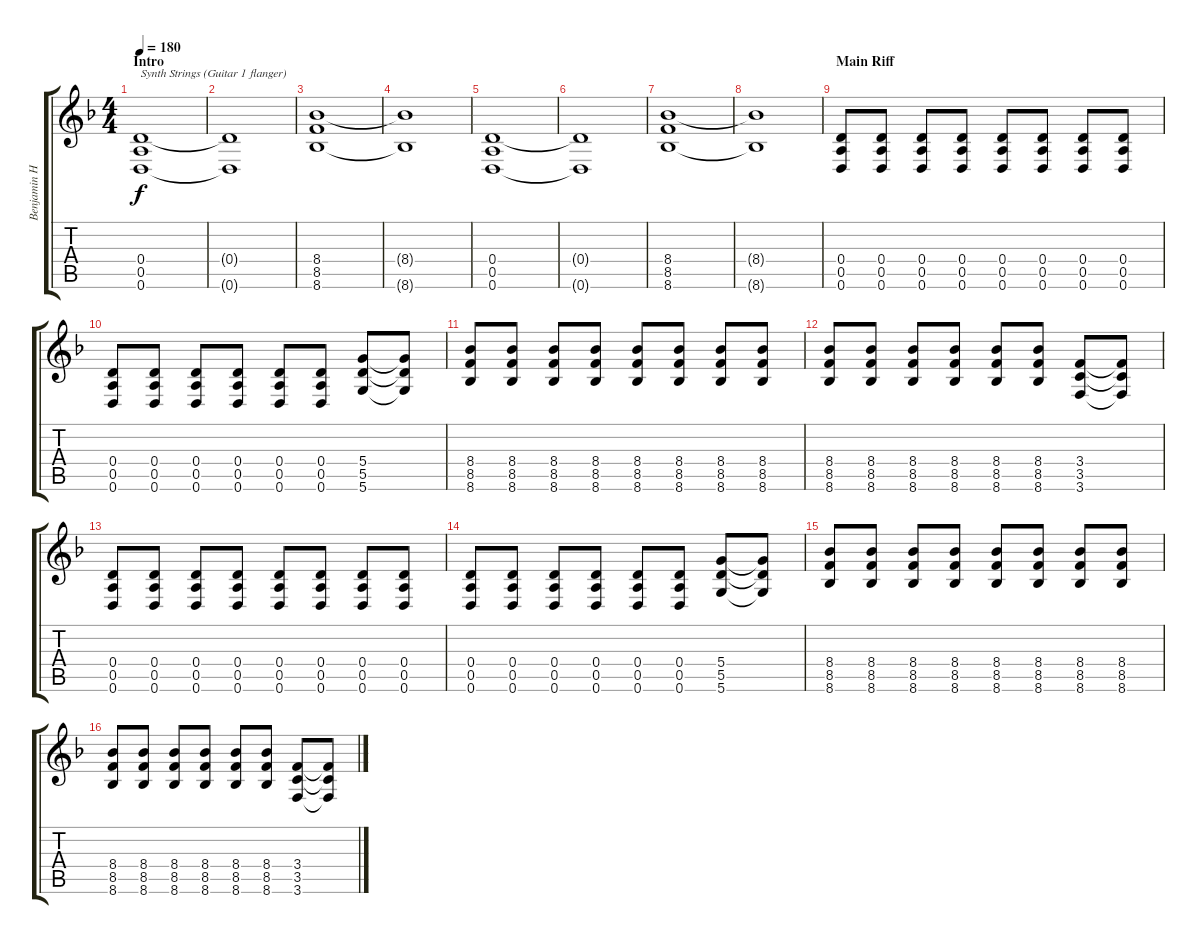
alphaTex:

\track ("Benjamin Harper (Guitar 2)" "Benjamin H") {instrument distortionguitar}
\staff {score tabs}
\tuning (E4 B3 G3 D3 A2 D2) {hide}
\ts (4 4)
\section ("" "Intro")
\tempo 180
\clef g2
\ks f
(0.4 0.5 0.6).1{txt "Synth Strings (Guitar 1 flanger)" dy f volume 10 instrument synthstrings2} |
(0.4{t} 0.6{t}).1 |
(8.4 8.5 8.6).1{volume 9} |
(8.4{t} 8.6{t}).1 |
(0.4 0.5 0.6).1{volume 10 instrument synthstrings2} |
(0.4{t} 0.6{t}).1 |
(8.4 8.5 8.6).1{volume 9} |
(8.4{t} 8.6{t}).1 |
\section ("" "Main Riff")
(0.4 0.5 0.6).8{volume 13 instrument distortionguitar} (0.4 0.5 0.6).8 (0.4 0.5 0.6).8 (0.4 0.5 0.6).8 (0.4 0.5 0.6).8 (0.4 0.5 0.6).8 (0.4 0.5 0.6).8 (0.4 0.5 0.6).8 |
(0.4 0.5 0.6).8 (0.4 0.5 0.6).8 (0.4 0.5 0.6).8 (0.4 0.5 0.6).8 (0.4 0.5 0.6).8 (0.4 0.5 0.6).8 (5.4 5.5 5.6).8 (5.4{t} 5.5{t} 5.6{t}).8 |
(8.4 8.5 8.6).8 (8.4 8.5 8.6).8 (8.4 8.5 8.6).8 (8.4 8.5 8.6).8 (8.4 8.5 8.6).8 (8.4 8.5 8.6).8 (8.4 8.5 8.6).8 (8.4 8.5 8.6).8 |
(8.4 8.5 8.6).8 (8.4 8.5 8.6).8 (8.4 8.5 8.6).8 (8.4 8.5 8.6).8 (8.4 8.5 8.6).8 (8.4 8.5 8.6).8 (3.4 3.5 3.6).8 (3.4{t} 3.5{t} 3.6{t}).8 |
(0.4 0.5 0.6).8 (0.4 0.5 0.6).8 (0.4 0.5 0.6).8 (0.4 0.5 0.6).8 (0.4 0.5 0.6).8 (0.4 0.5 0.6).8 (0.4 0.5 0.6).8 (0.4 0.5 0.6).8 |
(0.4 0.5 0.6).8 (0.4 0.5 0.6).8 (0.4 0.5 0.6).8 (0.4 0.5 0.6).8 (0.4 0.5 0.6).8 (0.4 0.5 0.6).8 (5.4 5.5 5.6).8 (5.4{t} 5.5{t} 5.6{t}).8 |
(8.4 8.5 8.6).8 (8.4 8.5 8.6).8 (8.4 8.5 8.6).8 (8.4 8.5 8.6).8 (8.4 8.5 8.6).8 (8.4 8.5 8.6).8 (8.4 8.5 8.6).8 (8.4 8.5 8.6).8 |
(8.4 8.5 8.6).8 (8.4 8.5 8.6).8 (8.4 8.5 8.6).8 (8.4 8.5 8.6).8 (8.4 8.5 8.6).8 (8.4 8.5 8.6).8 (3.4 3.5 3.6).8 (3.4{t} 3.5{t} 3.6{t}).8
